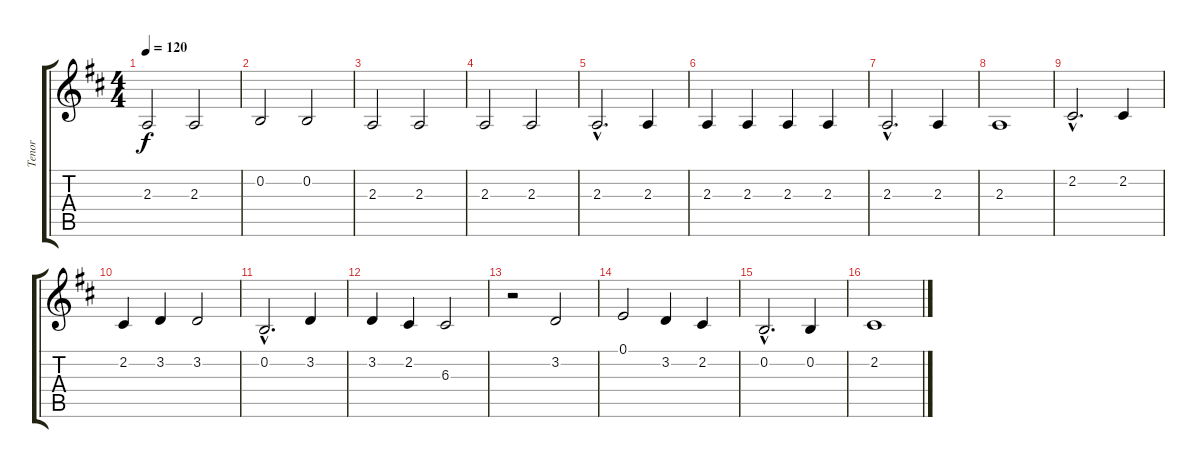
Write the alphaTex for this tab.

\track ("Tenor" "Tenor") {instrument churchorgan}
\staff {score tabs}
\tuning (E4 B3 G3 D3 A2 E2) {hide}
\ts (4 4)
\tempo 120
\clef g2
\ks d
2.3.2{dy f instrument churchorgan} 2.3.2 |
0.2.2 0.2.2 |
2.3.2 2.3.2 |
2.3.2 2.3.2 |
2.3{hac}.2{d} 2.3.4 |
2.3.4 2.3.4 2.3.4 2.3.4 |
2.3{hac}.2{d} 2.3.4 |
2.3.1 |
2.2{hac}.2{d} 2.2.4 |
2.2.4 3.2.4 3.2.2 |
0.2{hac}.2{d} 3.2.4 |
3.2.4 2.2.4 6.3.2 |
r.2 3.2.2 |
0.1.2 3.2.4 2.2.4 |
0.2{hac}.2{d} 0.2.4 |
2.2.1
